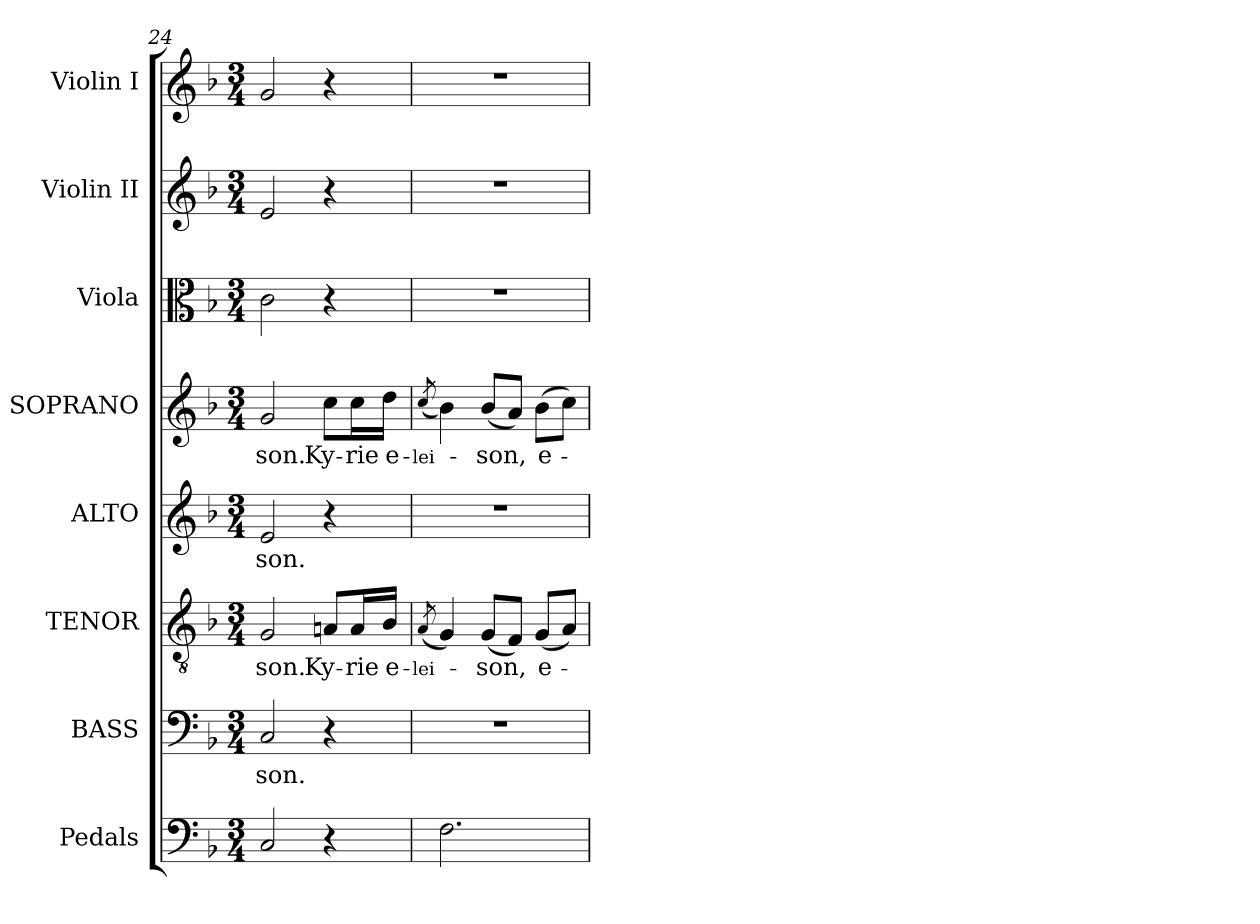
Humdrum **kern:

**kern	**kern	**text	**kern	**text	**kern	**text	**kern	**text	**kern	**kern	**kern
*part8	*part7	*part7	*part6	*part6	*part5	*part5	*part4	*part4	*part3	*part2	*part1
*staff8	*staff7	*staff7	*staff6	*staff6	*staff5	*staff5	*staff4	*staff4	*staff3	*staff2	*staff1
*I"Pedals	*I"BASS	*	*I"TENOR	*	*I"ALTO	*	*I"SOPRANO	*	*I"Viola	*I"Violin II	*I"Violin I
*	*I'B.	*	*I'T.	*	*I'A.	*	*I'S.	*	*I'Vla.	*I'Vln. II	*I'Vln. I
*clefF4	*clefF4	*	*clefGv2	*	*clefG2	*	*clefG2	*	*clefC3	*clefG2	*clefG2
*	*	*	*ITrd7c12	*	*	*	*	*	*	*	*
*k[b-]	*k[b-]	*	*k[b-]	*	*k[b-]	*	*k[b-]	*	*k[b-]	*k[b-]	*k[b-]
*F:	*F:	*	*F:	*	*F:	*	*F:	*	*F:	*F:	*F:
*M3/4	*M3/4	*	*M3/4	*	*M3/4	*	*M3/4	*	*M3/4	*M3/4	*M3/4
=24	=24	=24	=24	=24	=24	=24	=24	=24	=24	=24	=24
!	!	!LO:LY:b:color=#000000	!	!	!	!	!	!	!	!	!
!	!	!	!	!LO:LY:b:color=#000000	!	!	!	!	!	!	!
!	!	!	!	!	!	!LO:LY:b:color=#000000	!	!	!	!	!
!	!	!	!	!	!	!	!	!LO:LY:b:color=#000000	!	!	!
2Ci/	2Ci/	-son.	2GGi/	-son.	2ei/	-son.	2gi/	-son.	2ci\	2ei/	2gi/
!	!	!	!	!LO:LY:b:color=#000000	!	!	!	!	!	!	!
!	!	!	!	!	!	!	!	!LO:LY:b:color=#000000	!	!	!
4r	4r	.	8AAni/L	Ky-	4r	.	8cci\L	Ky-	4r	4r	4r
!	!	!	!	!LO:LY:b:color=#000000	!	!	!	!	!	!	!
!	!	!	!	!	!	!	!	!LO:LY:b:color=#000000	!	!	!
.	.	.	16AAi/L	-rie	.	.	16cci\L	-rie	.	.	.
!	!	!	!	!LO:LY:b:color=#000000	!	!	!	!	!	!	!
!	!	!	!	!	!	!	!	!LO:LY:b:color=#000000	!	!	!
.	.	.	16BB-i/JJ	e-	.	.	16ddi\JJ	e-	.	.	.
=25	=25	=25	=25	=25	=25	=25	=25	=25	=25	=25	=25
!	!	!	!	!	!	!	!	!LO:LY:b:color=#000000	!	!	!
!	!	!	!	!LO:LY:b:color=#000000	!	!	!	!	!	!	!
.	.	.	(8qAAi/	-lei-	.	.	(8qcci/	-lei-	.	.	.
!	!LO:N:vis=1	!	!	!	!LO:N:vis=1	!	!	!	!LO:N:vis=1	!LO:N:vis=1	!LO:N:vis=1
2.Fi\	2.r	.	4GGi/)	.	2.r	.	4b-i\)	.	2.r	2.r	2.r
!	!	!	!	!LO:LY:b:color=#000000	!	!	!	!	!	!	!
!	!	!	!	!	!	!	!	!LO:LY:b:color=#000000	!	!	!
.	.	.	(8GGi/L	-son,	.	.	(8b-i/L	-son,	.	.	.
.	.	.	8FFi/J)	.	.	.	8ai/J)	.	.	.	.
!	!	!	!	!LO:LY:b:color=#000000	!	!	!	!	!	!	!
!	!	!	!	!	!	!	!	!LO:LY:b:color=#000000	!	!	!
.	.	.	(8GGi/L	e-	.	.	(8b-i\L	e-	.	.	.
.	.	.	8AAi/J)	.	.	.	8cci\J)	.	.	.	.
=	=	=	=	=	=	=	=	=	=	=	=
*-	*-	*-	*-	*-	*-	*-	*-	*-	*-	*-	*-
